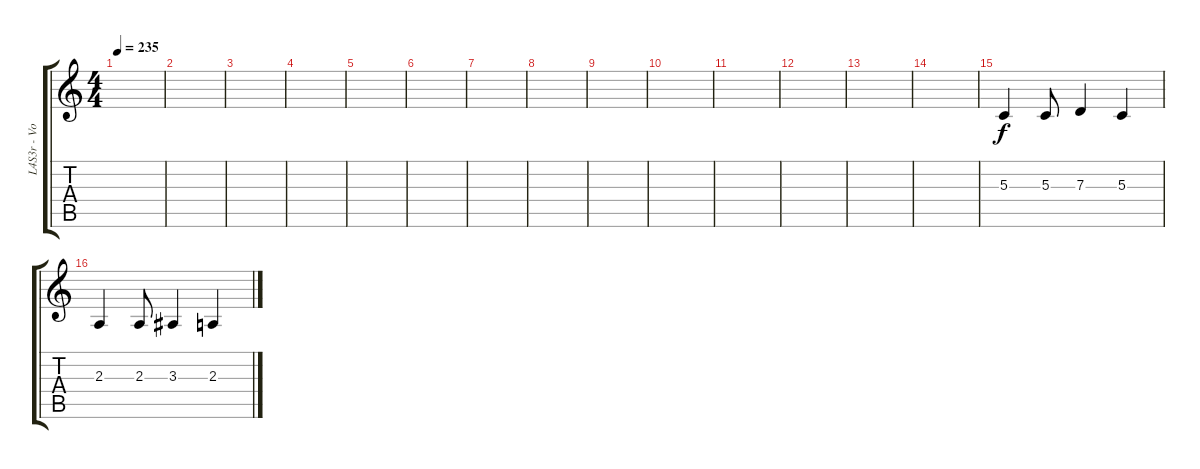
\track ("L4S3r - Voice" "L4S3r - Vo") {instrument clarinet}
\staff {score tabs}
\tuning (E4 B3 G3 D3 A2 E2) {hide}
\ts (4 4)
\tempo 235
\clef g2
\ks c
|
|
|
|
|
|
|
|
|
|
|
|
|
|
5.3.4 5.3.8 7.3.4 5.3.4 |
2.3.4 2.3.8 3.3.4 2.3.4
